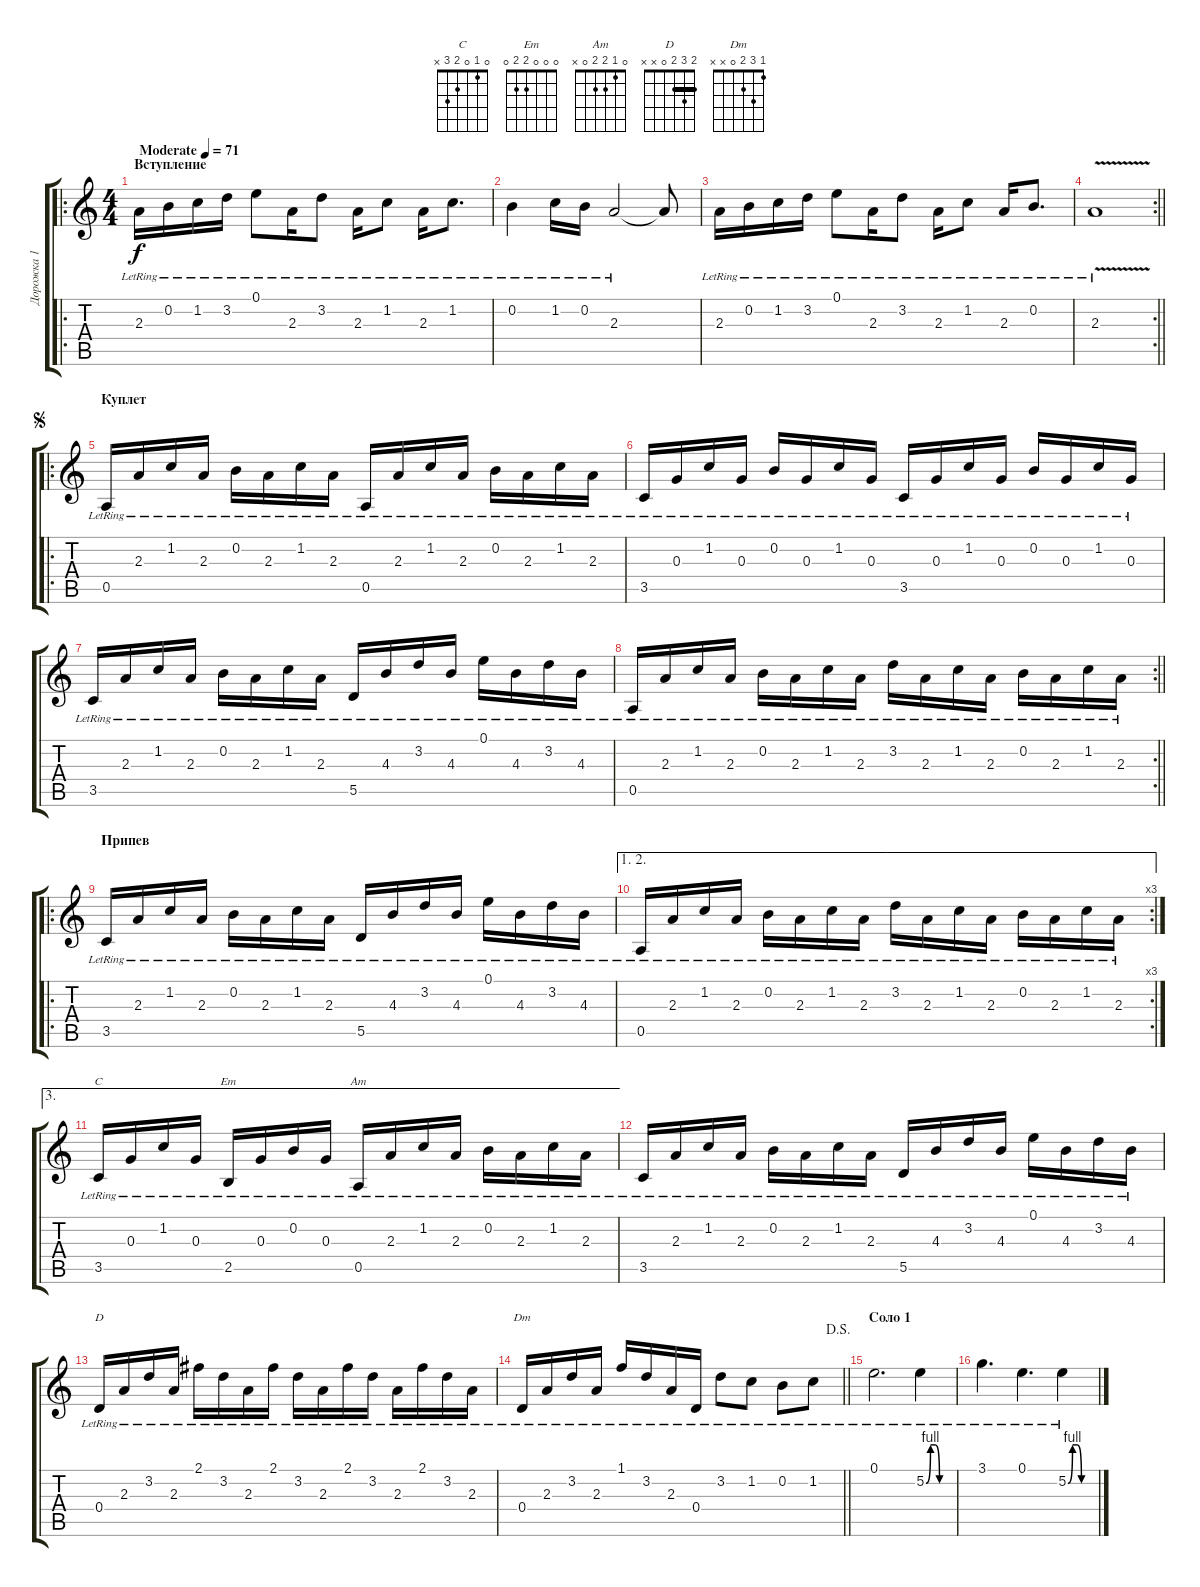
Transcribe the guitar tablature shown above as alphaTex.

\track ("Дорожка 1" "Дорожка 1") {instrument acousticguitarsteel}
\staff {score tabs}
\tuning (E4 B3 G3 D3 A2 E2) {hide}
\chord ("C" 0 1 0 2 3 x)
\chord ("Em" 0 0 0 2 2 0)
\chord ("Am" 0 1 2 2 0 x)
\chord ("D" 2 3 2 0 x x) {barre 2}
\chord ("Dm" 1 3 2 0 x x)
\ro
\ts (4 4)
\section ("" "Вступление ")
\tempo (71 "Moderate")
\clef g2
\ks c
2.3{lr}.16{dy f instrument acousticguitarsteel} 0.2{lr}.16 1.2{lr}.16 3.2{lr}.16 0.1{lr}.8 2.3{lr}.16 3.2{lr}.8 2.3{lr}.16 1.2{lr}.8 2.3{lr}.16 1.2{lr}.8{d} |
0.2{lr}.4 1.2{lr}.16 0.2{lr}.16 2.3{lr}.2 2.3{t}.8 |
2.3{lr}.16 0.2{lr}.16 1.2{lr}.16 3.2{lr}.16 0.1{lr}.8 2.3{lr}.16 3.2{lr}.8 2.3{lr}.16 1.2{lr}.8 2.3{lr}.16 0.2{lr}.8{d} |
\rc 2
\barLineRight lightlight
2.3{v lr}.1 |
\ro
\section ("" "Куплет")
\jump segno
0.5{lr}.16 2.3{lr}.16 1.2{lr}.16 2.3{lr}.16 0.2{lr}.16 2.3{lr}.16 1.2{lr}.16 2.3{lr}.16 0.5{lr}.16 2.3{lr}.16 1.2{lr}.16 2.3{lr}.16 0.2{lr}.16 2.3{lr}.16 1.2{lr}.16 2.3{lr}.16 |
3.5{lr}.16 0.3{lr}.16 1.2{lr}.16 0.3{lr}.16 0.2{lr}.16 0.3{lr}.16 1.2{lr}.16 0.3{lr}.16 3.5{lr}.16 0.3{lr}.16 1.2{lr}.16 0.3{lr}.16 0.2{lr}.16 0.3{lr}.16 1.2{lr}.16 0.3{lr}.16 |
3.5{lr}.16 2.3{lr}.16 1.2{lr}.16 2.3{lr}.16 0.2{lr}.16 2.3{lr}.16 1.2{lr}.16 2.3{lr}.16 5.5{lr}.16 4.3{lr}.16 3.2{lr}.16 4.3{lr}.16 0.1{lr}.16 4.3{lr}.16 3.2{lr}.16 4.3{lr}.16 |
\rc 2
\barLineRight lightlight
0.5{lr}.16 2.3{lr}.16 1.2{lr}.16 2.3{lr}.16 0.2{lr}.16 2.3{lr}.16 1.2{lr}.16 2.3{lr}.16 3.2{lr}.16 2.3{lr}.16 1.2{lr}.16 2.3{lr}.16 0.2{lr}.16 2.3{lr}.16 1.2{lr}.16 2.3{lr}.16 |
\ro
\section ("" "Припев")
3.5{lr}.16 2.3{lr}.16 1.2{lr}.16 2.3{lr}.16 0.2{lr}.16 2.3{lr}.16 1.2{lr}.16 2.3{lr}.16 5.5{lr}.16 4.3{lr}.16 3.2{lr}.16 4.3{lr}.16 0.1{lr}.16 4.3{lr}.16 3.2{lr}.16 4.3{lr}.16 |
\ae (1 2)
\rc 3
0.5{lr}.16 2.3{lr}.16 1.2{lr}.16 2.3{lr}.16 0.2{lr}.16 2.3{lr}.16 1.2{lr}.16 2.3{lr}.16 3.2{lr}.16 2.3{lr}.16 1.2{lr}.16 2.3{lr}.16 0.2{lr}.16 2.3{lr}.16 1.2{lr}.16 2.3{lr}.16 |
\ae 3
3.5{lr}.16{ch "C"} 0.3{lr}.16 1.2{lr}.16 0.3{lr}.16 2.5{lr}.16{ch "Em"} 0.3{lr}.16 0.2{lr}.16 0.3{lr}.16 0.5{lr}.16{ch "Am"} 2.3{lr}.16 1.2{lr}.16 2.3{lr}.16 0.2{lr}.16 2.3{lr}.16 1.2{lr}.16 2.3{lr}.16 |
3.5{lr}.16 2.3{lr}.16 1.2{lr}.16 2.3{lr}.16 0.2{lr}.16 2.3{lr}.16 1.2{lr}.16 2.3{lr}.16 5.5{lr}.16 4.3{lr}.16 3.2{lr}.16 4.3{lr}.16 0.1{lr}.16 4.3{lr}.16 3.2{lr}.16 4.3{lr}.16 |
0.4{lr}.16{ch "D"} 2.3{lr}.16 3.2{lr}.16 2.3{lr}.16 2.1{lr}.16 3.2{lr}.16 2.3{lr}.16 2.1{lr}.16 3.2{lr}.16 2.3{lr}.16 2.1{lr}.16 3.2{lr}.16 2.3{lr}.16 2.1{lr}.16 3.2{lr}.16 2.3{lr}.16 |
\jump dalsegno
\barLineRight lightlight
0.4{lr}.16{ch "Dm"} 2.3{lr}.16 3.2{lr}.16 2.3{lr}.16 1.1{lr}.16 3.2{lr}.16 2.3{lr}.16 0.4{lr}.16 3.2{lr}.8 1.2{lr}.8 0.2{lr}.8 1.2{lr}.8 |
\section ("" "Соло 1")
0.1{lr}.2{d} 5.2{be (custom 0 0 10 4 20 4 30 0 60 0) lr}.4 |
3.1{lr}.4{d} 0.1{lr}.4{d} 5.2{be (custom 0 0 10 4 20 4 30 0 60 0) lr}.4
